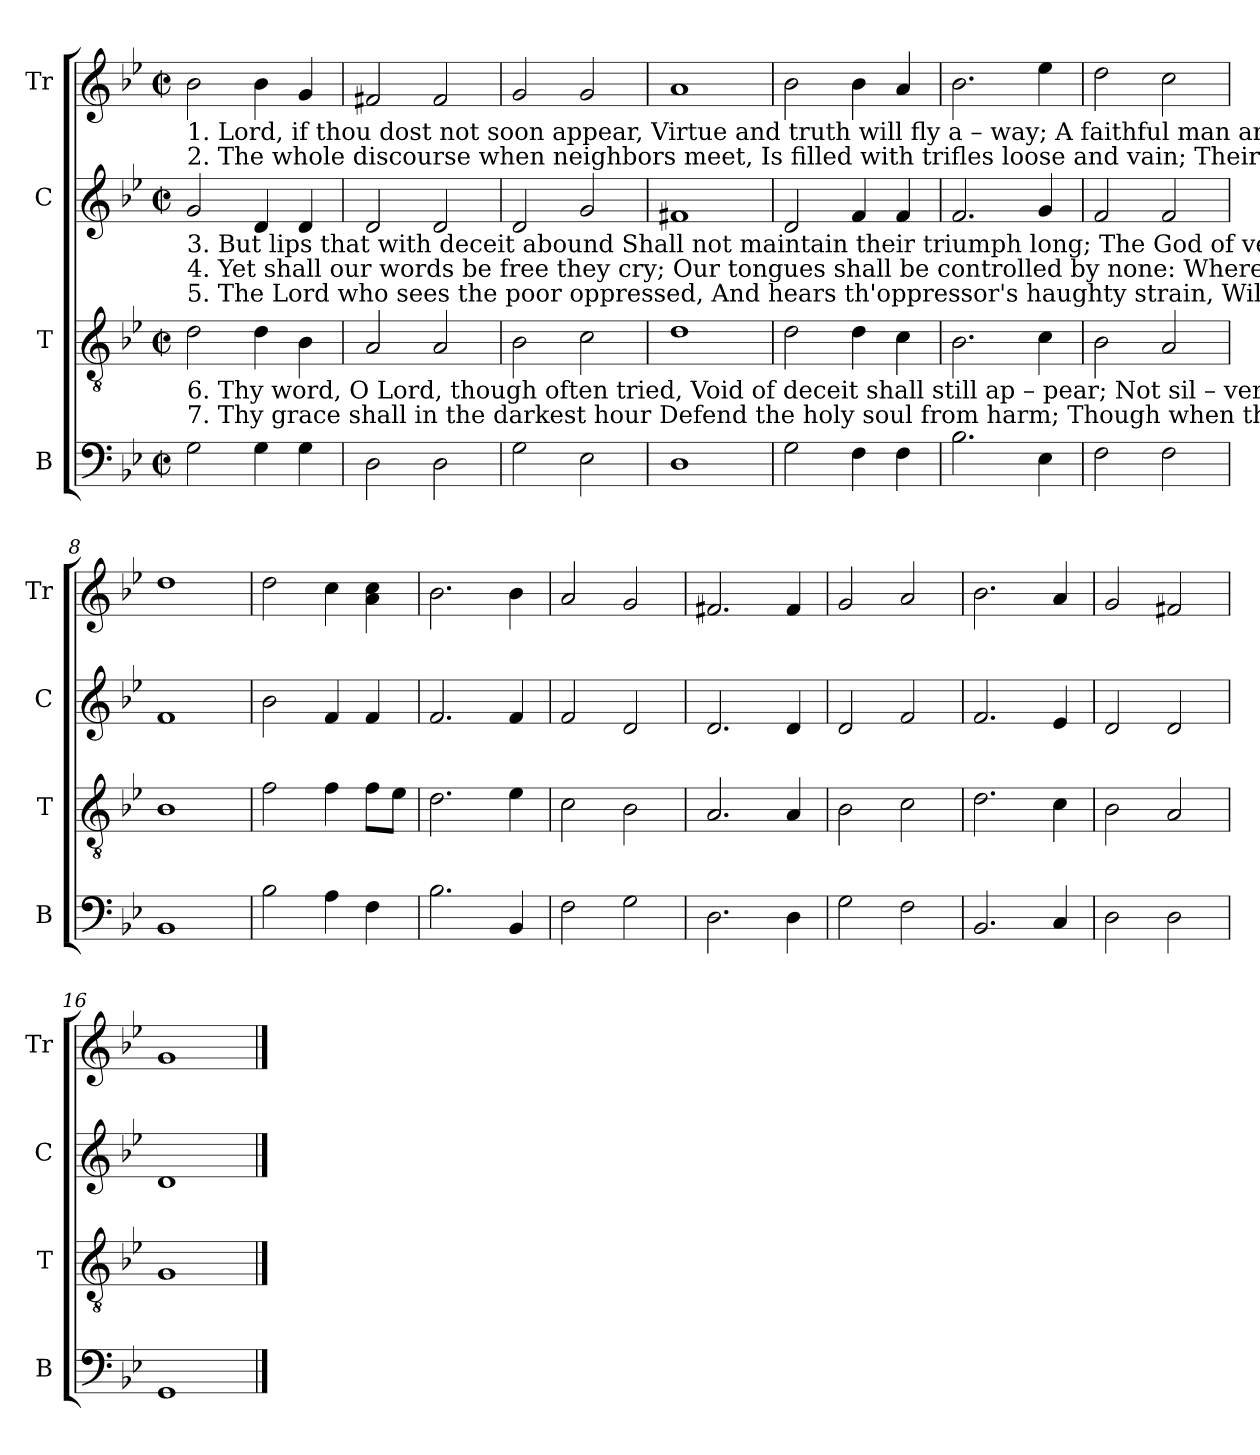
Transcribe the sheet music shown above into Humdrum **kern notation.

**kern	**kern	**kern	**kern
*part4	*part3	*part2	*part1
*staff4	*staff3	*staff2	*staff1
*I"B	*I"T	*I"C	*I"Tr
*I'B	*I'T	*I'C	*I'Tr
*clefF4	*clefGv2	*clefG2	*clefG2
*k[b-e-]	*k[b-e-]	*k[b-e-]	*k[b-e-]
*M2/2	*M2/2	*M2/2	*M2/2
*met(c|)	*met(c|)	*met(c|)	*met(c|)
=1	=1	=1	=1
!	!	!	!LO:TX:b:t=1. Lord, if thou dost not soon  appear,     Virtue and truth will  fly   a  – way;     A  faithful     man     among   us    here   Will scarce be found, if  thou  de – lay.
!	!	!	!LO:TX:b:t=2. The whole discourse when neighbors meet,  Is filled with trifles  loose and vain;   Their lips are flat – tery  and  deceit  And  their  proud  language is profane.
!	!	!LO:TX:b:t=3.  But lips that with  deceit   abound   Shall not maintain their triumph long;  The  God  of  vengeance will confound  The flattering and blaspheming tongue.	!
!	!	!LO:TX:b:t=4. Yet shall our words be free they cry;  Our tongues shall be controlled by none&colon; Where is the Lord  will   ask  us   why?  Or  say  our   lips   are  not  our  own?	!
!	!	!LO:TX:b:t=5. The Lord who sees the poor oppressed, And hears th'oppressor's haughty strain, Will  rise  to  give his  children  rest,   Nor shall they trust his word  in  vain.	!
!	!LO:TX:b:t=6. Thy word, O Lord, though often tried,  Void of  deceit  shall  still  ap – pear;  Not  sil – ver, sev'n times pu – ri – fied   From dross and mixture, shines so clear.	!	!
!	!LO:TX:b:t=7. Thy grace shall  in  the  darkest   hour  Defend  the  holy  soul from harm; Though when the vilest men have power,  On   every   side   will   sinners   swarm.	!	!
2G\	2d\	2g/	2b-\
4G\	4d\	4d/	4b-\
4G\	4B-\	4d/	4g/
=2	=2	=2	=2
2D\	2A/	2d/	2f#X/
2D\	2A/	2d/	2f#/
=3	=3	=3	=3
2G\	2B-\	2d/	2g/
2E-\	2c\	2g/	2g/
=4	=4	=4	=4
1D	1d	1f#X	1a
=5	=5	=5	=5
2G\	2d\	2d/	2b-\
4F\	4d\	4f/	4b-\
4F\	4c\	4f/	4a/
=6	=6	=6	=6
2.B-\	2.B-\	2.f/	2.b-\
4E-\	4c\	4g/	4ee-\
=7	=7	=7	=7
2F\	2B-\	2f/	2dd\
2F\	2A/	2f/	2cc\
=8	=8	=8	=8
1BB-	1B-	1f	1dd
=9	=9	=9	=9
2B-\	2f\	2b-\	2dd\
4A\	4f\	4f/	4cc\
4F\	8f\L	4f/	4a\ 4cc\
.	8e-\J	.	.
=10	=10	=10	=10
2.B-\	2.d\	2.f/	2.b-\
4BB-/	4e-\	4f/	4b-\
=11	=11	=11	=11
2F\	2c\	2f/	2a/
2G\	2B-\	2d/	2g/
=12	=12	=12	=12
2.D\	2.A/	2.d/	2.f#X/
4D\	4A/	4d/	4f#/
=13	=13	=13	=13
2G\	2B-\	2d/	2g/
2F\	2c\	2f/	2a/
=14	=14	=14	=14
2.BB-/	2.d\	2.f/	2.b-\
4C/	4c\	4e-/	4a/
=15	=15	=15	=15
2D\	2B-\	2d/	2g/
2D\	2A/	2d/	2f#X/
=16	=16	=16	=16
1GG	1G	1d	1g
==	==	==	==
*-	*-	*-	*-
